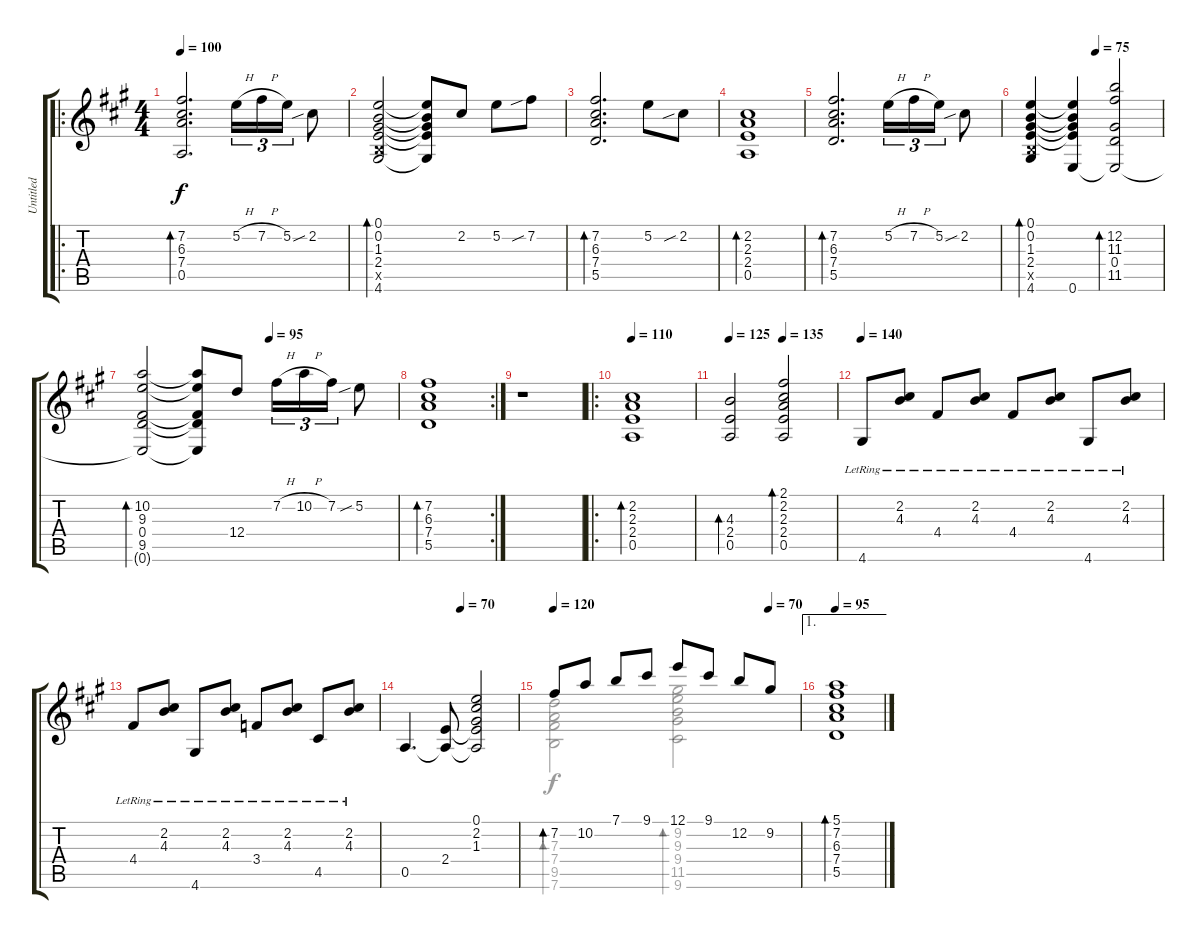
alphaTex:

\track ("Untitled" "Untitled") {instrument acousticguitarnylon}
\staff {score tabs}
\tuning (E4 B3 G3 D3 A2 E2) {hide}
\voice
\ro
\ts (4 4)
\tempo 100
\clef g2
\ks a
(7.2 6.3 7.4 0.5).2{d bd 30 dy f instrument acousticguitarnylon} 5.2{h}.16{tu (3 2)} 7.2{h}.16{tu (3 2)} 5.2.16{tu (3 2)} 2.2{sib}.8 |
(0.1 0.2 1.3 2.4 2.5{x} 4.6).2{bd 30} (0.1{t} 0.2{t} 1.3{t} 2.4{t} 4.6{t}).8 2.2.8 5.2.8 7.2{sib}.8 |
(7.2 6.3 7.4 5.5).2{d bd 30} 5.2.8 2.2{sib}.8 |
(2.2 2.3 2.4 0.5).1{bd 30} |
(7.2 6.3 7.4 5.5).2{d bd 30} 5.2{h}.16{tu (3 2)} 7.2{h}.16{tu (3 2)} 5.2.16{tu (3 2)} 2.2{sib}.8 |
\tempo (75 0.5)
(0.1 0.2 1.3 2.4 2.5{x} 4.6).4{bd 30} (0.1{t} 0.2{t} 1.3{t} 2.4{t} 0.6).4 (12.2 11.3 0.4 11.5 0.6{t}).2{bd 30} |
\tempo (95 0.5)
(10.2 9.3 0.4 9.5 0.6{t}).2{bd 30} (10.2{t} 9.3{t} 0.4{t} 9.5{t} 0.6{t}).8 12.4.8 7.2{h}.16{tu (3 2)} 10.2{h}.16{tu (3 2)} 7.2.16{tu (3 2)} 5.2{sib}.8 |
\rc 2
(7.2 6.3 7.4 5.5).1{bd 30} |
r.1 |
\ro
\tempo 110
(2.2 2.3 2.4 0.5).1{bd 30} |
\tempo 125
\tempo (135 0.5)
(4.3 2.4 0.5).2{bd 30} (2.1 2.2 2.3 2.4 0.5).2{bd 30} |
\tempo 140
4.6{lr}.8 (2.2{lr} 4.3{lr}).8 4.4{lr}.8 (2.2{lr} 4.3{lr}).8 4.4{lr}.8 (2.2{lr} 4.3{lr}).8 4.6{lr}.8 (2.2{lr} 4.3{lr}).8 |
4.4{lr}.8 (2.2{lr} 4.3{lr}).8 4.6{lr}.8 (2.2{lr} 4.3{lr}).8 3.4{lr}.8 (2.2{lr} 4.3{lr}).8 4.5{lr}.8 (2.2{lr} 4.3{lr}).8 |
\tempo (70 0.5)
0.5.4{d} (2.4 0.5{t}).8 (0.1 2.2 1.3 2.4{t} 0.5{t}).2 |
\tempo (70 0.875)
\tempo 120
7.2.8{bd 30} 10.2.8 7.1.8 9.1.8 12.1.8 9.1.8 12.2.8 9.2.8 |
\ae 1
\tempo 95
(5.1 7.2 6.3 7.4 5.5).1{bd 30}
\voice
\clef g2
\ottava regular
\simile none
\ks a
|
|
|
|
|
|
|
|
|
|
|
|
|
|
(7.3 7.4 9.5 7.6).2{bd 30} (9.2 9.3 9.4 11.5 9.6).2{bd 30} |
